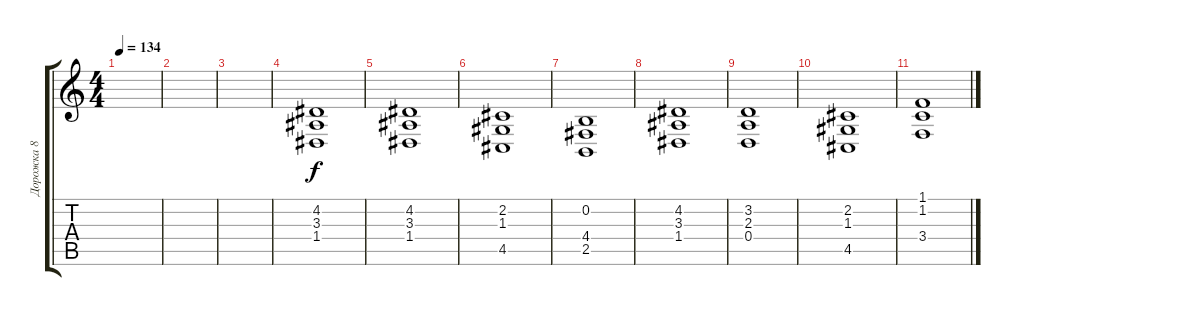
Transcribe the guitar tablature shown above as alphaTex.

\track ("Дорожка 8" "Дорожка 8") {instrument stringensemble2}
\staff {score tabs}
\tuning (E4 B3 G3 D3 A2 E2) {hide}
\ts (4 4)
\tempo 134
\clef g2
\ks c
|
|
|
(4.2 3.3 1.4).1 |
(4.2 3.3 1.4).1 |
(2.2 1.3 4.5).1 |
(0.2 4.4 2.5).1 |
(4.2 3.3 1.4).1 |
(3.2 2.3 0.4).1 |
(2.2 1.3 4.5).1 |
(1.1 1.2 3.4).1
